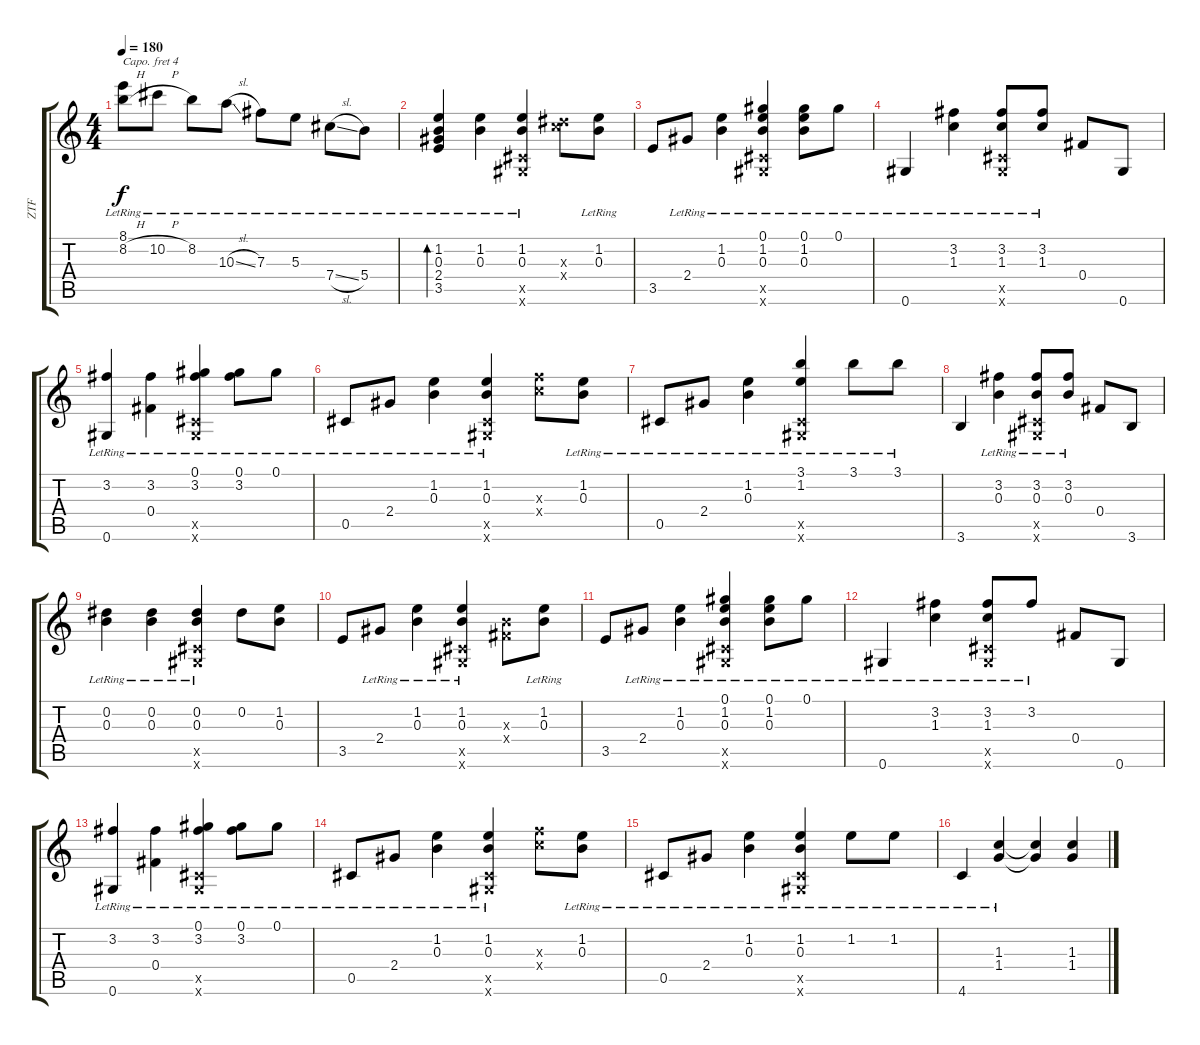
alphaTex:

\track ("ZTF" "ZTF") {instrument acousticguitarsteel}
\staff {score tabs}
\capo 4
\tuning (E4 B3 G3 D3 A2 E2) {hide}
\ts (4 4)
\tempo 180
\clef g2
\ks c
(8.1 8.2{h lr}).8{dy f} 10.2{h lr}.8 8.2{lr}.8 10.3{sl lr}.8 7.3{lr}.8 5.3{lr}.8 7.4{sl lr}.8 5.4{lr}.8 |
(1.2{lr} 0.3{lr} 2.4{lr} 3.5).4{bd 480} (1.2{lr} 0.3{lr}).4 (1.2{lr} 0.3{lr} 0.5{x} 0.6{x}).4 (4.3{x} 6.4{x}).8 (1.2{lr} 0.3{lr}).8 |
3.5.8 2.4{lr}.8 (1.2{lr} 0.3{lr}).4 (0.1{lr} 1.2{lr} 0.3{lr} 0.5{x} 0.6{x}).4 (0.1{lr} 1.2{lr} 0.3{lr}).8 0.1{lr}.8 |
0.6{lr}.4 (3.2{lr} 1.3{lr}).4 (3.2{lr} 1.3{lr} 0.5{x} 0.6{x}).8 (3.2{lr} 1.3{lr}).8 0.4.8 0.6.8 |
(3.2 0.6{lr}).4 (3.2{lr} 0.4).4 (0.1 3.2{lr} 0.5{x} 0.6{x}).4 (0.1{lr} 3.2{lr}).8 0.1{lr}.8 |
0.5{lr}.8 2.4{lr}.8 (1.2{lr} 0.3{lr}).4 (1.2{lr} 0.3{lr} 0.5{x} 0.6{x}).4 (6.3{x} 6.4{x}).8 (1.2{lr} 0.3).8 |
0.5{lr}.8 2.4{lr}.8 (1.2{lr} 0.3{lr}).4 (3.1{lr} 1.2{lr} 0.5{x} 0.6{x}).4 3.1{lr}.8 3.1{lr}.8 |
3.6.4 (3.2{lr} 0.3).4 (3.2{lr} 0.3{lr} 0.5{x} 0.6{x}).8 (3.2{lr} 0.3{lr}).8 0.4.8 3.6.8 |
(0.2 0.3{lr}).4 (0.2 0.3{lr}).4 (0.2{lr} 0.3{lr} 0.5{x} 0.6{x}).4 0.2.8 (1.2 0.3).8 |
3.5.8 2.4{lr}.8 (1.2{lr} 0.3{lr}).4 (1.2{lr} 0.3{lr} 0.5{x} 0.6{x}).4 (0.3{x} 0.4{x}).8 (1.2{lr} 0.3{lr}).8 |
3.5.8 2.4{lr}.8 (1.2{lr} 0.3{lr}).4 (0.1{lr} 1.2{lr} 0.3{lr} 0.5{x} 0.6{x}).4 (0.1{lr} 1.2{lr} 0.3{lr}).8 0.1{lr}.8 |
0.6{lr}.4 (3.2{lr} 1.3{lr}).4 (3.2{lr} 1.3{lr} 0.5{x} 0.6{x}).8 3.2{lr}.8 0.4.8 0.6.8 |
(3.2 0.6{lr}).4 (3.2{lr} 0.4).4 (0.1 3.2{lr} 0.5{x} 0.6{x}).4 (0.1{lr} 3.2{lr}).8 0.1{lr}.8 |
0.5{lr}.8 2.4{lr}.8 (1.2{lr} 0.3{lr}).4 (1.2{lr} 0.3{lr} 0.5{x} 0.6{x}).4 (6.3{x} 6.4{x}).8 (1.2{lr} 0.3).8 |
0.5{lr}.8 2.4{lr}.8 (1.2{lr} 0.3{lr}).4 (1.2{lr} 0.3{lr} 0.5{x} 0.6{x}).4 1.2{lr}.8 1.2{lr}.8 |
4.6{lr}.4 (1.3{lr} 1.4{lr}).4 (1.3{t} 1.4{t}).4 (1.3 1.4).4
